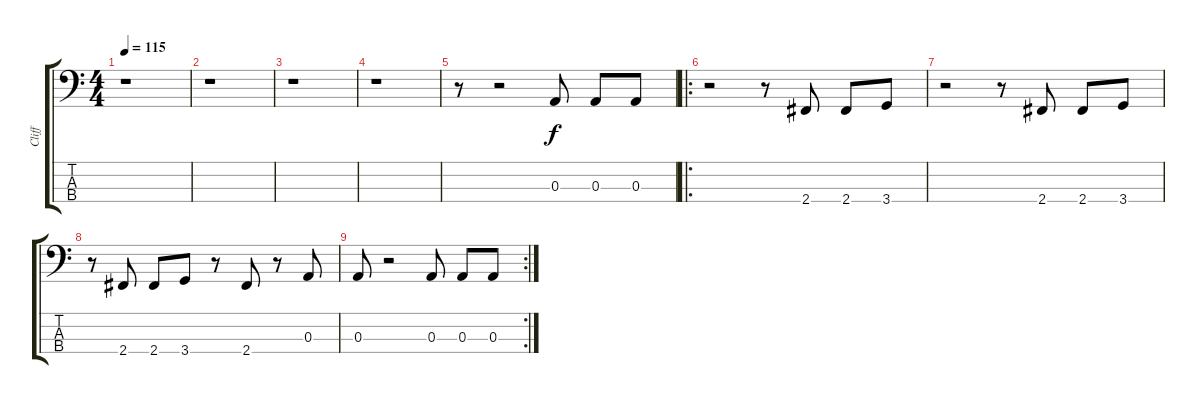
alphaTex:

\track ("Cliff" "Cliff") {instrument electricbasspick}
\staff {score tabs}
\tuning (G2 D2 A1 E1) {hide}
\ts (4 4)
\tempo 115
\clef f4
\ks c
r.1{dy f instrument electricbasspick} |
r.1 |
r.1 |
r.1 |
r.8 r.2 0.3.8 0.3.8 0.3.8 |
\ro
r.2 r.8 2.4.8 2.4.8 3.4.8 |
r.2 r.8 2.4.8 2.4.8 3.4.8 |
r.8 2.4.8 2.4.8 3.4.8 r.8 2.4.8 r.8 0.3.8 |
\rc 2
0.3.8 r.2 0.3.8 0.3.8 0.3.8
